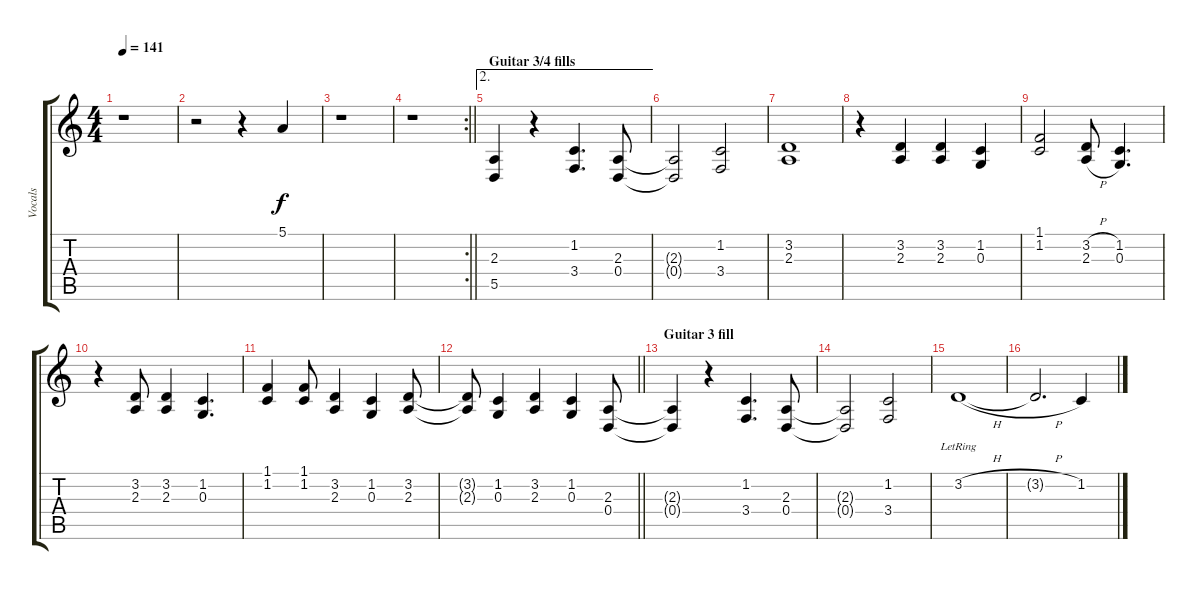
\track ("Vocals" "Vocals") {instrument fiddle}
\staff {score tabs}
\tuning (E4 B3 G3 D3 A2 D2) {hide}
\ts (4 4)
\tempo 141
\clef g2
\ks c
r.1{dy f} |
r.2 r.4 5.1.4 |
r.1 |
\rc 2
\barLineRight lightlight
r.1 |
\ae 2
\section ("" "Guitar 3/4 fills")
(2.3 5.5).4 r.4 (1.2 3.4).4{d} (2.3 0.4).8 |
(2.3{t} 0.4{t}).2 (1.2 3.4).2 |
(3.2 2.3).1 |
r.4 (3.2 2.3).4 (3.2 2.3).4 (1.2 0.3).4 |
(1.1 1.2).2 (3.2{h} 2.3{h}).8 (1.2 0.3).4{d} |
r.4 (3.2 2.3).8 (3.2 2.3).4 (1.2 0.3).4{d} |
(1.1 1.2).4 (1.1 1.2).8 (3.2 2.3).4 (1.2 0.3).4 (3.2 2.3).8 |
\barLineRight lightlight
(3.2{t} 2.3{t}).8 (1.2 0.3).4 (3.2 2.3).4 (1.2 0.3).4 (2.3 0.4).8 |
\section ("" "Guitar 3 fill")
(2.3{t} 0.4{t}).4 r.4 (1.2 3.4).4{d} (2.3 0.4).8 |
(2.3{t} 0.4{t}).2 (1.2 3.4).2 |
3.2{h lr}.1 |
3.2{h t}.2{d} 1.2{h}.4
